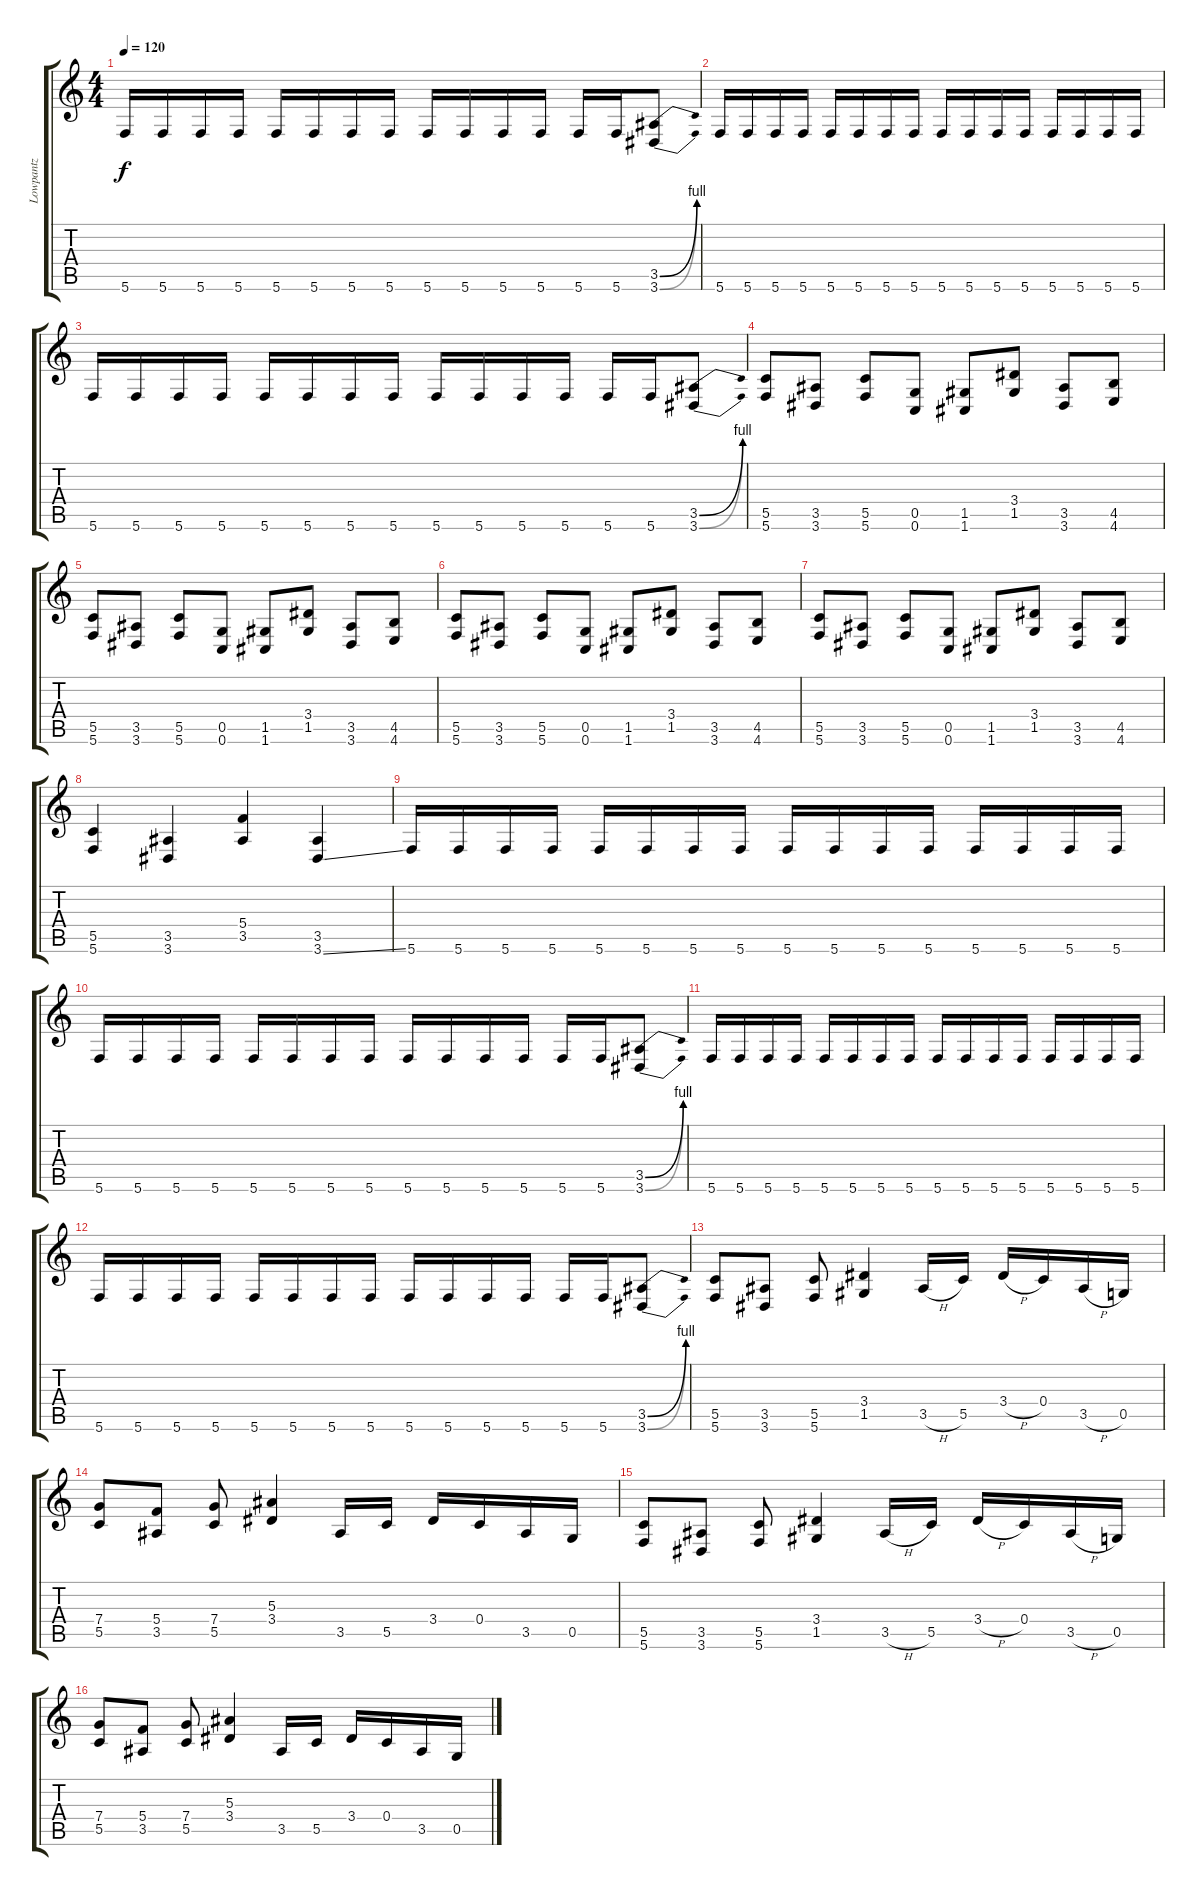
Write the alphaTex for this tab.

\track ("Lowpantz" "Lowpantz") {instrument distortionguitar}
\staff {score tabs}
\tuning (D4 A3 F3 C3 G2 C2) {hide}
\ts (4 4)
\tempo 120
\clef g2
\ks c
5.6.16{dy f} 5.6.16 5.6.16 5.6.16 5.6.16 5.6.16 5.6.16 5.6.16 5.6.16 5.6.16 5.6.16 5.6.16 5.6.16 5.6.16 (3.5{be (bend 0 0 60 4)} 3.6{be (bend 0 0 60 4)}).8 |
5.6.16 5.6.16 5.6.16 5.6.16 5.6.16 5.6.16 5.6.16 5.6.16 5.6.16 5.6.16 5.6.16 5.6.16 5.6.16 5.6.16 5.6.16 5.6.16 |
5.6.16 5.6.16 5.6.16 5.6.16 5.6.16 5.6.16 5.6.16 5.6.16 5.6.16 5.6.16 5.6.16 5.6.16 5.6.16 5.6.16 (3.5{be (bend 0 0 60 4)} 3.6{be (bend 0 0 60 4)}).8 |
(5.5 5.6).8 (3.5 3.6).8 (5.5 5.6).8 (0.5 0.6).8 (1.5 1.6).8 (3.4 1.5).8 (3.5 3.6).8 (4.5 4.6).8 |
(5.5 5.6).8 (3.5 3.6).8 (5.5 5.6).8 (0.5 0.6).8 (1.5 1.6).8 (3.4 1.5).8 (3.5 3.6).8 (4.5 4.6).8 |
(5.5 5.6).8 (3.5 3.6).8 (5.5 5.6).8 (0.5 0.6).8 (1.5 1.6).8 (3.4 1.5).8 (3.5 3.6).8 (4.5 4.6).8 |
(5.5 5.6).8 (3.5 3.6).8 (5.5 5.6).8 (0.5 0.6).8 (1.5 1.6).8 (3.4 1.5).8 (3.5 3.6).8 (4.5 4.6).8 |
(5.5 5.6).4 (3.5 3.6).4 (5.4 3.5).4 (3.5 3.6{ss}).4 |
5.6.16 5.6.16 5.6.16 5.6.16 5.6.16 5.6.16 5.6.16 5.6.16 5.6.16 5.6.16 5.6.16 5.6.16 5.6.16 5.6.16 5.6.16 5.6.16 |
5.6.16 5.6.16 5.6.16 5.6.16 5.6.16 5.6.16 5.6.16 5.6.16 5.6.16 5.6.16 5.6.16 5.6.16 5.6.16 5.6.16 (3.5{be (bend 0 0 60 4)} 3.6{be (bend 0 0 60 4)}).8 |
5.6.16 5.6.16 5.6.16 5.6.16 5.6.16 5.6.16 5.6.16 5.6.16 5.6.16 5.6.16 5.6.16 5.6.16 5.6.16 5.6.16 5.6.16 5.6.16 |
5.6.16 5.6.16 5.6.16 5.6.16 5.6.16 5.6.16 5.6.16 5.6.16 5.6.16 5.6.16 5.6.16 5.6.16 5.6.16 5.6.16 (3.5{be (bend 0 0 60 4)} 3.6{be (bend 0 0 60 4)}).8 |
(5.5 5.6).8 (3.5 3.6).8 (5.5 5.6).8 (3.4 1.5).4 3.5{h}.16 5.5.16 3.4{h}.16 0.4.16 3.5{h}.16 0.5.16 |
(7.4 5.5).8 (5.4 3.5).8 (7.4 5.5).8 (5.3 3.4).4 3.5.16 5.5.16 3.4.16 0.4.16 3.5.16 0.5.16 |
(5.5 5.6).8 (3.5 3.6).8 (5.5 5.6).8 (3.4 1.5).4 3.5{h}.16 5.5.16 3.4{h}.16 0.4.16 3.5{h}.16 0.5.16 |
(7.4 5.5).8 (5.4 3.5).8 (7.4 5.5).8 (5.3 3.4).4 3.5.16 5.5.16 3.4.16 0.4.16 3.5.16 0.5.16
